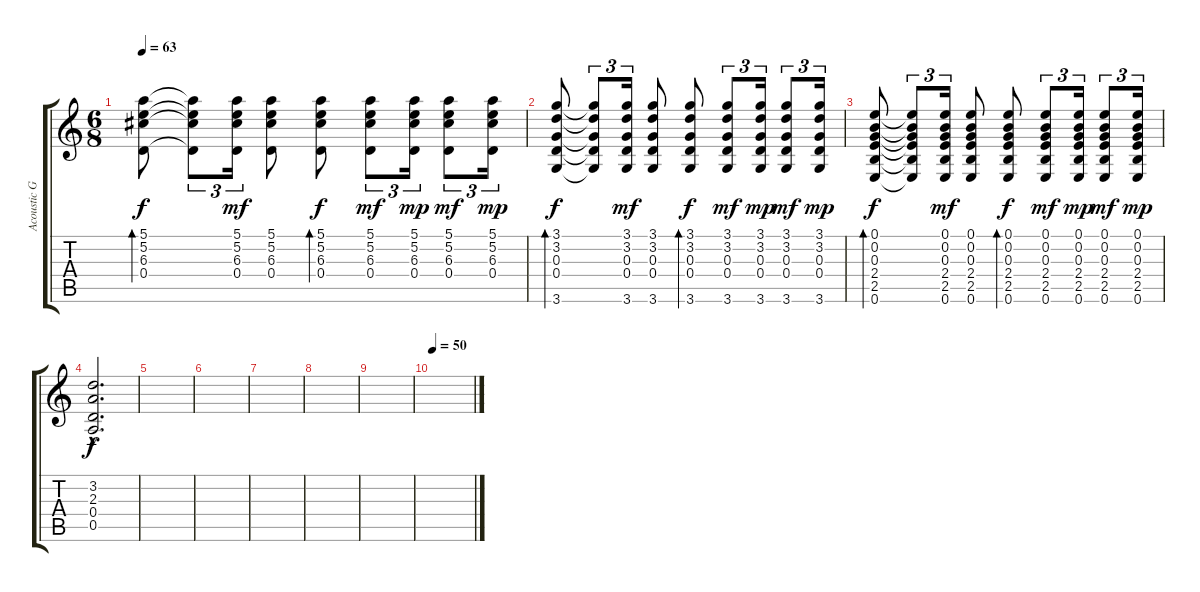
\track ("Acoustic Guitar" "Acoustic G") {instrument acousticguitarsteel}
\staff {score tabs}
\tuning (E4 B3 G3 D3 A2 E2) {hide}
\ts (6 8)
\tempo 63
\clef g2
\ks c
(5.1 5.2 6.3 0.4).8{bd 30 dy f} (5.1{t} 5.2{t} 6.3{t} 0.4{t}).8{tu (3 2)} (5.1 5.2 6.3 0.4).16{tu (3 2) dy mf} (5.1 5.2 6.3 0.4).8 (5.1 5.2 6.3 0.4).8{bd 30 dy f} (5.1 5.2 6.3 0.4).8{tu (3 2) dy mf} (5.1 5.2 6.3 0.4).16{tu (3 2) dy mp} (5.1 5.2 6.3 0.4).8{tu (3 2) dy mf} (5.1 5.2 6.3 0.4).16{tu (3 2) dy mp} |
(3.1 3.2 0.3 0.4 3.6).8{bd 30 dy f} (3.1{t} 3.2{t} 0.3{t} 0.4{t} 3.6{t}).8{tu (3 2)} (3.1 3.2 0.3 0.4 3.6).16{tu (3 2) dy mf} (3.1 3.2 0.3 0.4 3.6).8 (3.1 3.2 0.3 0.4 3.6).8{bd 30 dy f} (3.1 3.2 0.3 0.4 3.6).8{tu (3 2) dy mf} (3.1 3.2 0.3 0.4 3.6).16{tu (3 2) dy mp} (3.1 3.2 0.3 0.4 3.6).8{tu (3 2) dy mf} (3.1 3.2 0.3 0.4 3.6).16{tu (3 2) dy mp} |
(0.1 0.2 0.3 2.4 2.5 0.6).8{bd 30 dy f} (0.1{t} 0.2{t} 0.3{t} 2.4{t} 2.5{t} 0.6{t}).8{tu (3 2)} (0.1 0.2 0.3 2.4 2.5 0.6).16{tu (3 2) dy mf} (0.1 0.2 0.3 2.4 2.5 0.6).8 (0.1 0.2 0.3 2.4 2.5 0.6).8{bd 30 dy f} (0.1 0.2 0.3 2.4 2.5 0.6).8{tu (3 2) dy mf} (0.1 0.2 0.3 2.4 2.5 0.6).16{tu (3 2) dy mp} (0.1 0.2 0.3 2.4 2.5 0.6).8{tu (3 2) dy mf} (0.1 0.2 0.3 2.4 2.5 0.6).16{tu (3 2) dy mp} |
(3.2{hac} 2.3{hac} 0.4{hac} 0.5{hac}).2{d dy f} |
|
|
|
|
|
\tempo 50
